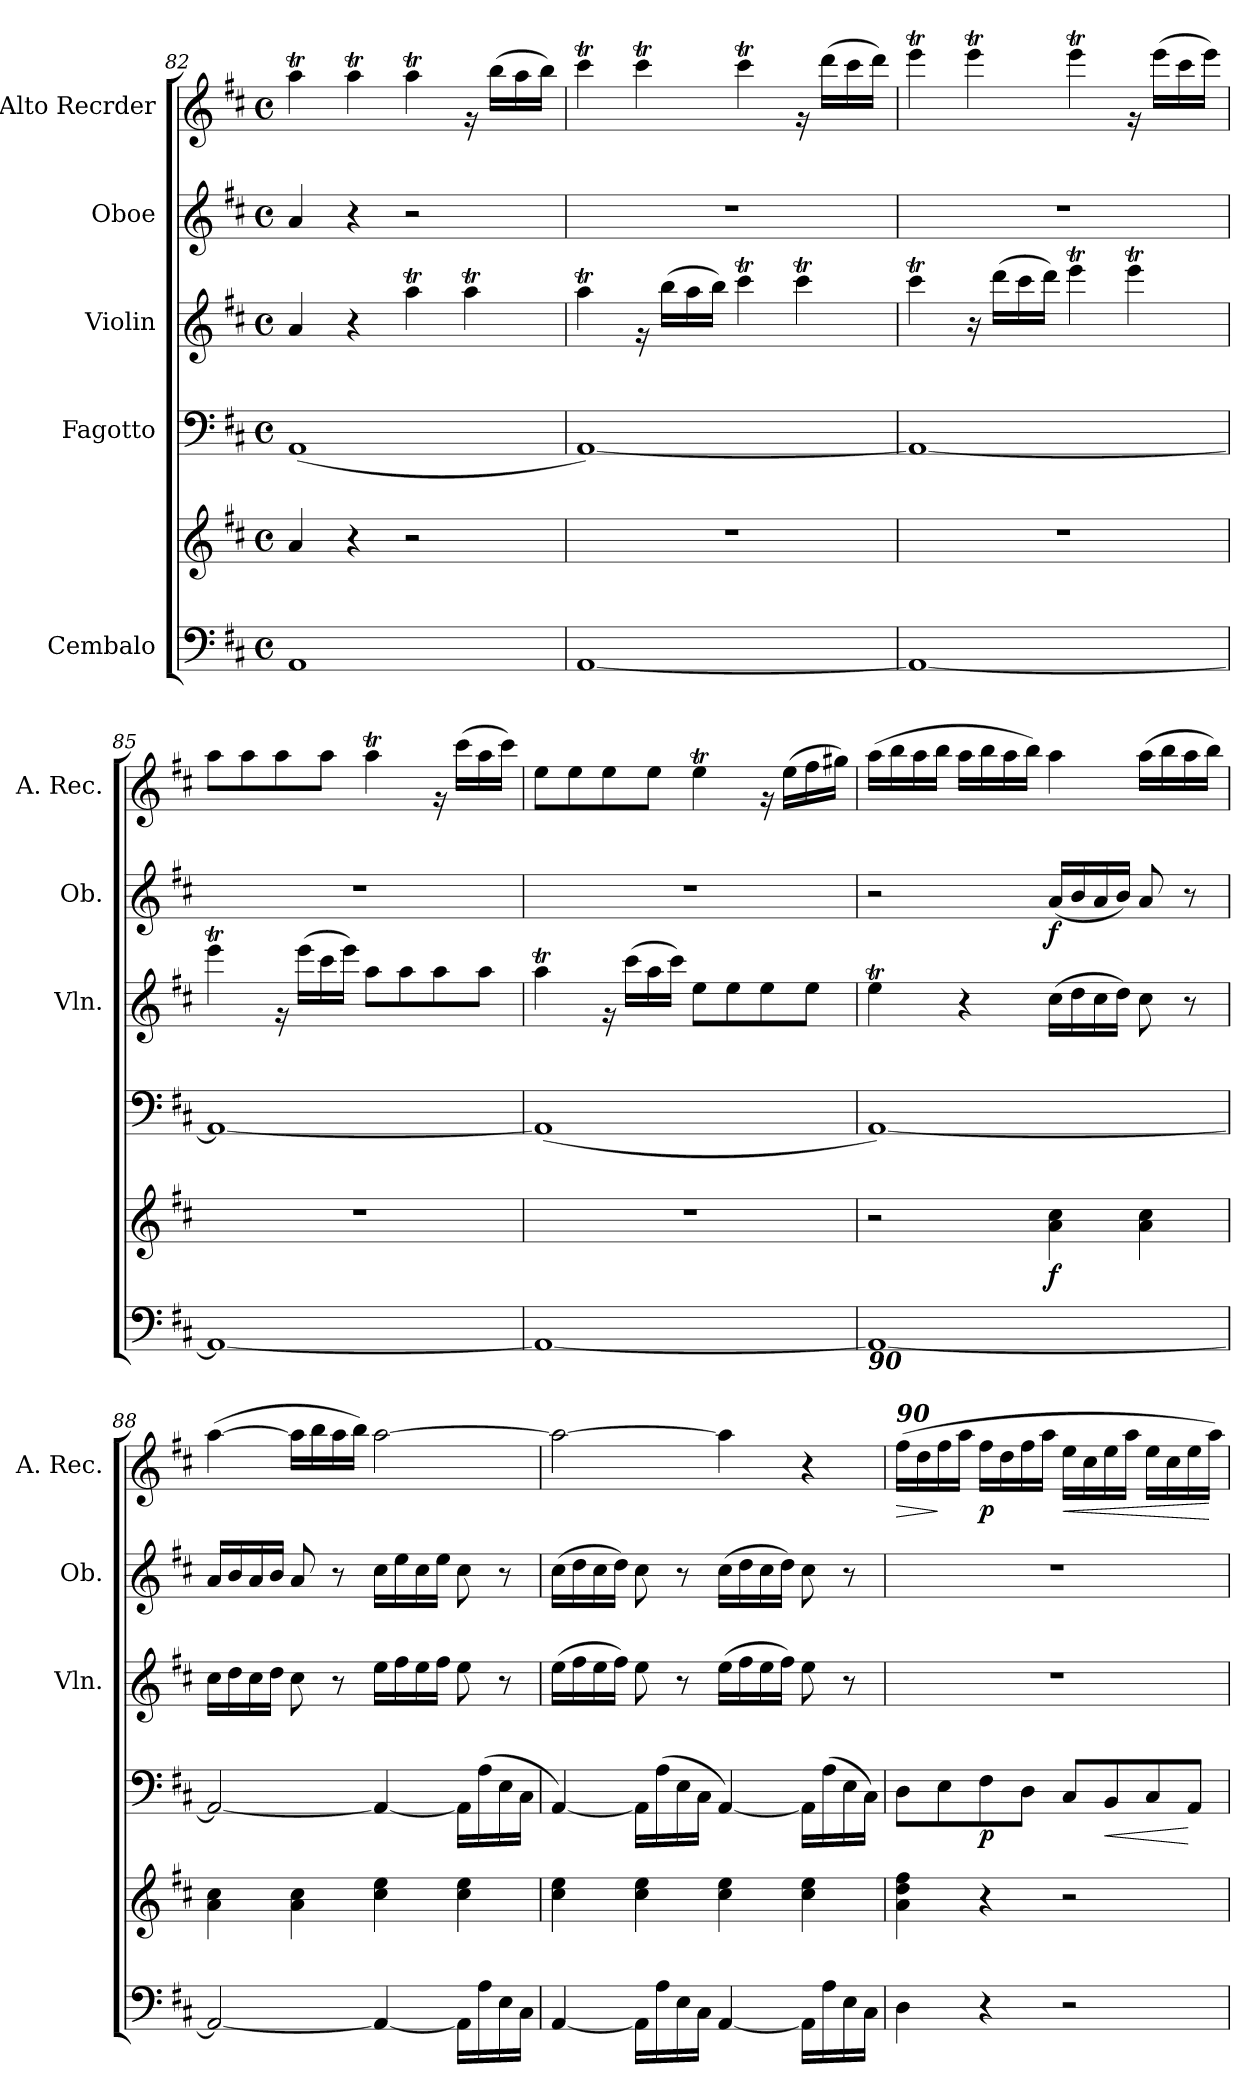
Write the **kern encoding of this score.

**kern	**kern	**dynam	**kern	**dynam	**kern	**kern	**dynam	**kern	**dynam
*part5	*part5	*part5	*part4	*part4	*part3	*part2	*part2	*part1	*part1
*staff6	*staff5	*staff5/6	*staff4	*staff4	*staff3	*staff2	*staff2	*staff1	*staff1
*I"Cembalo	*	*	*I"Fagotto	*	*I"Violin	*I"Oboe	*	*I"Alto Recrder	*
*	*	*	*	*	*I'Vln.	*I'Ob.	*	*I'A. Rec.	*
*clefF4	*clefG2	*	*clefF4	*	*clefG2	*clefG2	*	*clefG2	*
*k[f#c#]	*k[f#c#]	*	*k[f#c#]	*	*k[f#c#]	*k[f#c#]	*	*k[f#c#]	*
*M4/4	*M4/4	*	*M4/4	*	*M4/4	*M4/4	*	*M4/4	*
*met(c)	*met(c)	*	*met(c)	*	*met(c)	*met(c)	*	*met(c)	*
=82	=82	=82	=82	=82	=82	=82	=82	=82	=82
1AA	4a/	.	(1AA	.	4a/	4a/	.	4aaT\	.
.	4r	.	.	.	4r	4r	.	4aaT\	.
.	2r	.	.	.	4aaT\	2r	.	4aaT\	.
.	.	.	.	.	4aaT\	.	.	16rg	.
.	.	.	.	.	.	.	.	(>16bb\LL	.
.	.	.	.	.	.	.	.	16aa\	.
.	.	.	.	.	.	.	.	16bb\JJ)	.
=83	=83	=83	=83	=83	=83	=83	=83	=83	=83
[1AA	1r	.	[1AA)	.	4aaT\	1r	.	4ccc#t\	.
.	.	.	.	.	16rg	.	.	4ccc#t\	.
.	.	.	.	.	(>16bb\LL	.	.	.	.
.	.	.	.	.	16aa\	.	.	.	.
.	.	.	.	.	16bb\JJ)	.	.	.	.
.	.	.	.	.	4ccc#t\	.	.	4ccc#t\	.
.	.	.	.	.	4ccc#t\	.	.	16rg	.
.	.	.	.	.	.	.	.	(>16ddd\LL	.
.	.	.	.	.	.	.	.	16ccc#\	.
.	.	.	.	.	.	.	.	16ddd\JJ)	.
=84	=84	=84	=84	=84	=84	=84	=84	=84	=84
1AA_	1r	.	1AA_	.	4ccc#t\	1r	.	4eeeT\	.
.	.	.	.	.	16r	.	.	4eeeT\	.
.	.	.	.	.	(>16ddd\LL	.	.	.	.
.	.	.	.	.	16ccc#\	.	.	.	.
.	.	.	.	.	16ddd\JJ)	.	.	.	.
.	.	.	.	.	4eeeT\	.	.	4eeeT\	.
.	.	.	.	.	4eeeT\	.	.	16rg	.
.	.	.	.	.	.	.	.	(>16eee\LL	.
.	.	.	.	.	.	.	.	16ccc#\	.
.	.	.	.	.	.	.	.	16eee\JJ)	.
!!LO:LB:g=z
=85	=85	=85	=85	=85	=85	=85	=85	=85	=85
1AA_	1rdd	.	1AA_	.	4eeeT\	1r	.	8aa\L	.
.	.	.	.	.	.	.	.	8aa\	.
.	.	.	.	.	16rg	.	.	8aa\	.
.	.	.	.	.	(>16eee\LL	.	.	.	.
.	.	.	.	.	16ccc#\	.	.	8aa\J	.
.	.	.	.	.	16eee\JJ)	.	.	.	.
.	.	.	.	.	8aa\L	.	.	4aaT\	.
.	.	.	.	.	8aa\	.	.	.	.
.	.	.	.	.	8aa\	.	.	16rg	.
.	.	.	.	.	.	.	.	(>16ccc#\LL	.
.	.	.	.	.	8aa\J	.	.	16aa\	.
.	.	.	.	.	.	.	.	16ccc#\JJ)	.
=86	=86	=86	=86	=86	=86	=86	=86	=86	=86
1AA_	1r	.	(1AA]	.	4aaT\	1r	.	8ee\L	.
.	.	.	.	.	.	.	.	8ee\	.
.	.	.	.	.	16rg	.	.	8ee\	.
.	.	.	.	.	(>16ccc#\LL	.	.	.	.
.	.	.	.	.	16aa\	.	.	8ee\J	.
.	.	.	.	.	16ccc#\JJ)	.	.	.	.
.	.	.	.	.	8ee\L	.	.	4eeT\	.
.	.	.	.	.	8ee\	.	.	.	.
.	.	.	.	.	8ee\	.	.	16rg	.
.	.	.	.	.	.	.	.	(>16ee\LL	.
.	.	.	.	.	8ee\J	.	.	16ff#\	.
.	.	.	.	.	.	.	.	16gg#X\JJ)	.
=87	=87	=87	=87	=87	=87	=87	=87	=87	=87
!LO:TX:b:Bi:t=90	!	!	!	!	!	!	!	!	!
1AA_	2r	.	[1AA)	.	4eeT\	2r	.	(>16aa\LL	.
.	.	.	.	.	.	.	.	16bb\	.
.	.	.	.	.	.	.	.	16aa\	.
.	.	.	.	.	.	.	.	16bb\JJ	.
.	.	.	.	.	4r	.	.	16aa\LL	.
.	.	.	.	.	.	.	.	16bb\	.
.	.	.	.	.	.	.	.	16aa\	.
.	.	.	.	.	.	.	.	16bb\JJ)	.
!	!	!LO:DY:b	!	!	!	!	!LO:DY:b	!	!
.	4a\ 4cc#\	f	.	.	(>16cc#\LL	(16a/LL	f	4aa\	.
.	.	.	.	.	16dd\	16b/	.	.	.
.	.	.	.	.	16cc#\	16a/	.	.	.
.	.	.	.	.	16dd\JJ)	16b/JJ)	.	.	.
.	4a\ 4cc#\	.	.	.	8cc#\	8a/	.	(>16aa\LL	.
.	.	.	.	.	.	.	.	16bb\	.
.	.	.	.	.	8r	8r	.	16aa\	.
.	.	.	.	.	.	.	.	16bb\JJ)	.
=88	=88	=88	=88	=88	=88	=88	=88	=88	=88
2AA/_	4a\ 4cc#\	.	2AA/_	.	16cc#\LL	16a/LL	.	([4aa\	.
.	.	.	.	.	16dd\	16b/	.	.	.
.	.	.	.	.	16cc#\	16a/	.	.	.
.	.	.	.	.	16dd\JJ	16b/JJ	.	.	.
.	4a\ 4cc#\	.	.	.	8cc#\	8a/	.	16aa\LL]	.
.	.	.	.	.	.	.	.	16bb\	.
.	.	.	.	.	8r	8r	.	16aa\	.
.	.	.	.	.	.	.	.	16bb\JJ)	.
4AA/_	4cc#\ 4ee\	.	4AA/_	.	16ee\LL	16cc#\LL	.	[2aa\	.
.	.	.	.	.	16ff#\	16ee\	.	.	.
.	.	.	.	.	16ee\	16cc#\	.	.	.
.	.	.	.	.	16ff#\JJ	16ee\JJ	.	.	.
16AA\LL]	4cc#\ 4ee\	.	16AA\LL]	.	8ee\	8cc#\	.	.	.
16A\	.	.	(16A\	.	.	.	.	.	.
16E\	.	.	16E\	.	8r	8r	.	.	.
16C#\JJ	.	.	16C#\JJ	.	.	.	.	.	.
=89	=89	=89	=89	=89	=89	=89	=89	=89	=89
[4AA/	4cc#\ 4ee\	.	[4AA/)	.	(>16ee\LL	(>16cc#\LL	.	2aa\_	.
.	.	.	.	.	16ff#\	16dd\	.	.	.
.	.	.	.	.	16ee\	16cc#\	.	.	.
.	.	.	.	.	16ff#\JJ)	16dd\JJ)	.	.	.
16AA\LL]	4cc#\ 4ee\	.	16AA\LL]	.	8ee\	8cc#\	.	.	.
16A\	.	.	(>16A\	.	.	.	.	.	.
16E\	.	.	16E\	.	8r	8r	.	.	.
16C#\JJ	.	.	16C#\JJ	.	.	.	.	.	.
[4AA/	4cc#\ 4ee\	.	[4AA/)	.	(>16ee\LL	(>16cc#\LL	.	4aa\]	.
.	.	.	.	.	16ff#\	16dd\	.	.	.
.	.	.	.	.	16ee\	16cc#\	.	.	.
.	.	.	.	.	16ff#\JJ)	16dd\JJ)	.	.	.
16AA\LL]	4cc#\ 4ee\	.	16AA\LL]	.	8ee\	8cc#\	.	4r	.
16A\	.	.	(>16A\	.	.	.	.	.	.
16E\	.	.	16E\	.	8r	8r	.	.	.
16C#\JJ	.	.	16C#\JJ)	.	.	.	.	.	.
!!LO:LB:g=z
=90	=90	=90	=90	=90	=90	=90	=90	=90	=90
!	!	!	!	!	!	!	!	!LO:TX:a:Bi:t=90	!
!	!	!	!	!	!	!	!	!	!LO:HP:b
4D\	4a\ 4dd\ 4ff#\	.	8D\L	.	1r	1r	.	(>16ff#\LL	>
.	.	.	.	.	.	.	.	16dd\	.
.	.	.	8E\	.	.	.	.	16ff#\	]
.	.	.	.	.	.	.	.	16aa\JJ	.
!	!	!	!	!LO:DY:b	!	!	!	!	!LO:DY:b
4r	4r	.	8F#\	p	.	.	.	16ff#\LL	p
.	.	.	.	.	.	.	.	16dd\	.
.	.	.	8D\J	.	.	.	.	16ff#\	.
.	.	.	.	.	.	.	.	16aa\JJ	.
!	!	!	!	!	!	!	!	!	!LO:HP:b
2r	2r	.	8C#/L	.	.	.	.	16ee\LL	<
.	.	.	.	.	.	.	.	16cc#\	.
!	!	!	!	!LO:HP:b	!	!	!	!	!
.	.	.	8BB/	<	.	.	.	16ee\	.
.	.	.	.	.	.	.	.	16aa\JJ	.
.	.	.	8C#/	.	.	.	.	16ee\LL	.
.	.	.	.	.	.	.	.	16cc#\	.
.	.	.	8AA/J	[	.	.	.	16ee\	.
.	.	.	.	.	.	.	.	16aa\JJ)	[
=	=	=	=	=	=	=	=	=	=
*-	*-	*-	*-	*-	*-	*-	*-	*-	*-
